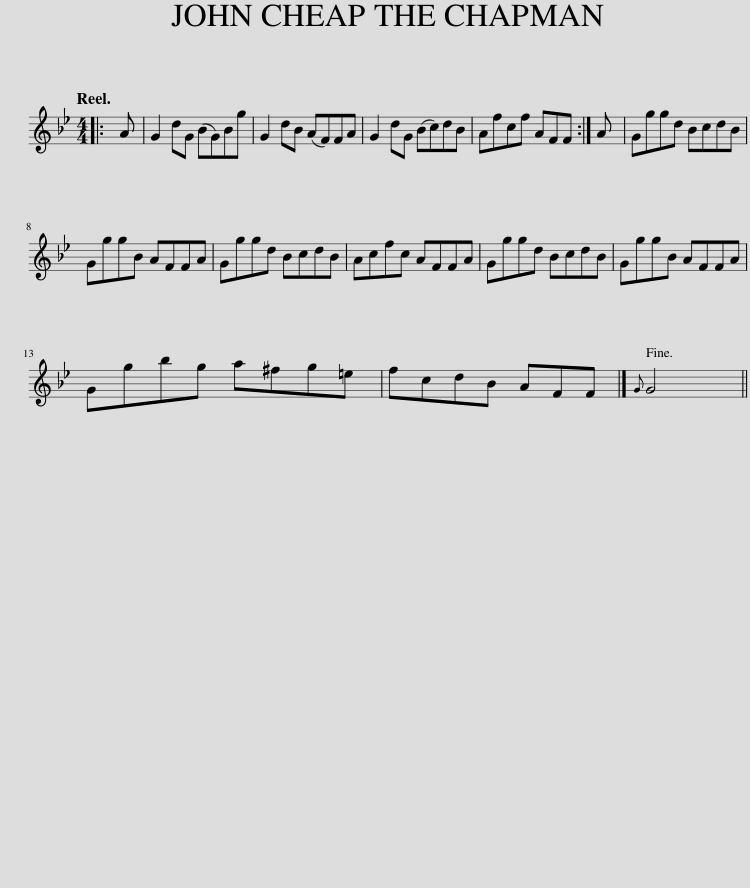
X:1
L:1/8
Q:1/4=120
M:4/4
I:linebreak $
K:Gmin
V:1 treble
V:1
|: A | G2 dG (BG)Bg | G2 dB (AF)FA | G2 dG (Bc)dB | Afcf AFF :| %5
 A | Gggd BcdB |$ GggB AFFA | Gggd BcdB | Acfc AFFA | %10
 Gggd BcdB | GggB AFFA |$ Ggbg a^fg=e | fcdB AFF |]{G} G4 || %15
